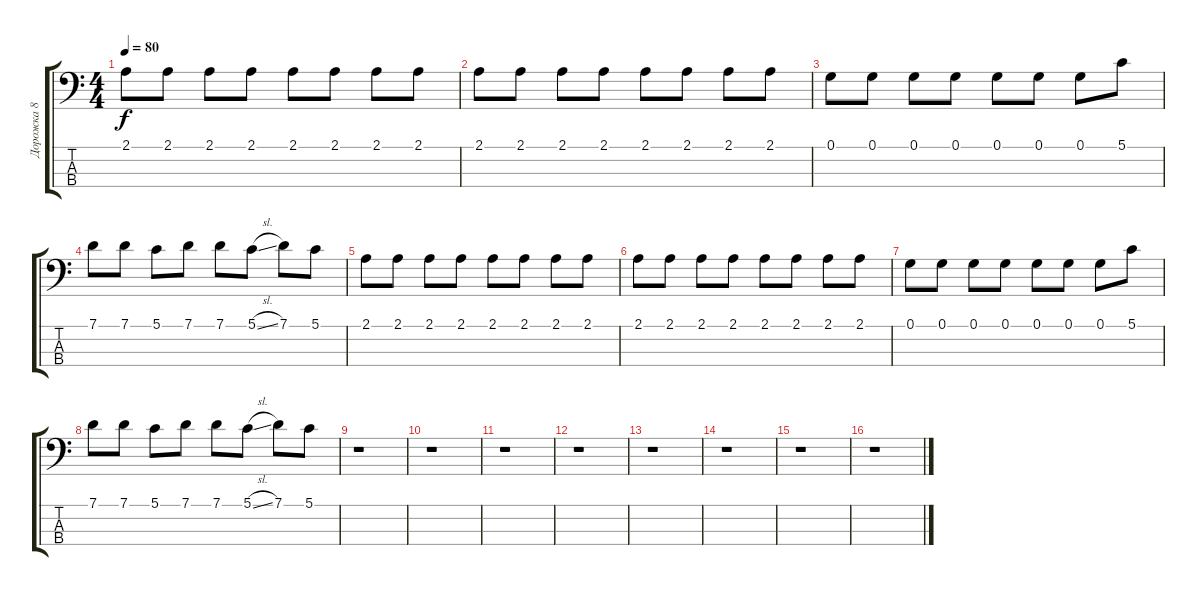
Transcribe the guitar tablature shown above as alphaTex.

\track ("Дорожка 8" "Дорожка 8") {instrument electricbassfinger}
\staff {score tabs}
\tuning (G2 D2 A1 E1) {hide}
\ts (4 4)
\tempo 80
\clef f4
\ks c
2.1.8{dy f} 2.1.8 2.1.8 2.1.8 2.1.8 2.1.8 2.1.8 2.1.8 |
2.1.8 2.1.8 2.1.8 2.1.8 2.1.8 2.1.8 2.1.8 2.1.8 |
0.1.8 0.1.8 0.1.8 0.1.8 0.1.8 0.1.8 0.1.8 5.1.8 |
7.1.8 7.1.8 5.1.8 7.1.8 7.1.8 5.1{sl}.8 7.1.8 5.1.8 |
2.1.8 2.1.8 2.1.8 2.1.8 2.1.8 2.1.8 2.1.8 2.1.8 |
2.1.8 2.1.8 2.1.8 2.1.8 2.1.8 2.1.8 2.1.8 2.1.8 |
0.1.8 0.1.8 0.1.8 0.1.8 0.1.8 0.1.8 0.1.8 5.1.8 |
7.1.8 7.1.8 5.1.8 7.1.8 7.1.8 5.1{sl}.8 7.1.8 5.1.8 |
r.1 |
r.1 |
r.1 |
r.1 |
r.1 |
r.1 |
r.1 |
r.1
